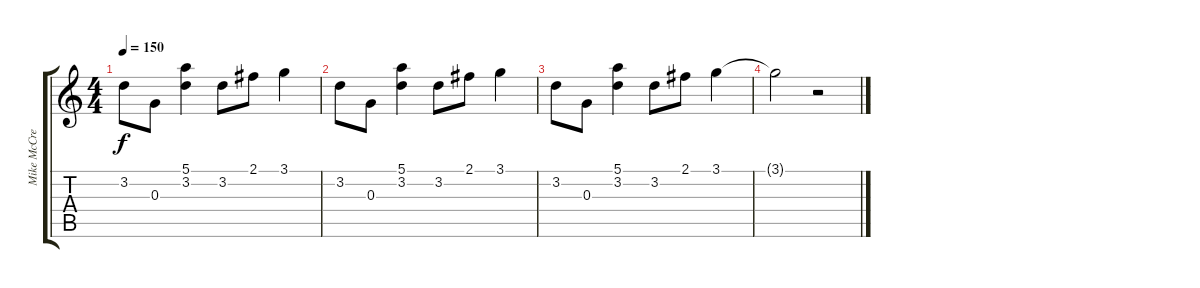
\track ("Mike McCready" "Mike McCre") {instrument distortionguitar}
\staff {score tabs}
\tuning (E4 B3 G3 D3 A2 E2) {hide}
\ts (4 4)
\tempo 150
\clef g2
\ks c
3.2.8{dy f} 0.3.8 (5.1 3.2).4 3.2.8 2.1.8 3.1.4 |
3.2.8 0.3.8 (5.1 3.2).4 3.2.8 2.1.8 3.1.4 |
3.2.8 0.3.8 (5.1 3.2).4 3.2.8 2.1.8 3.1.4 |
3.1{t}.2 r.2
